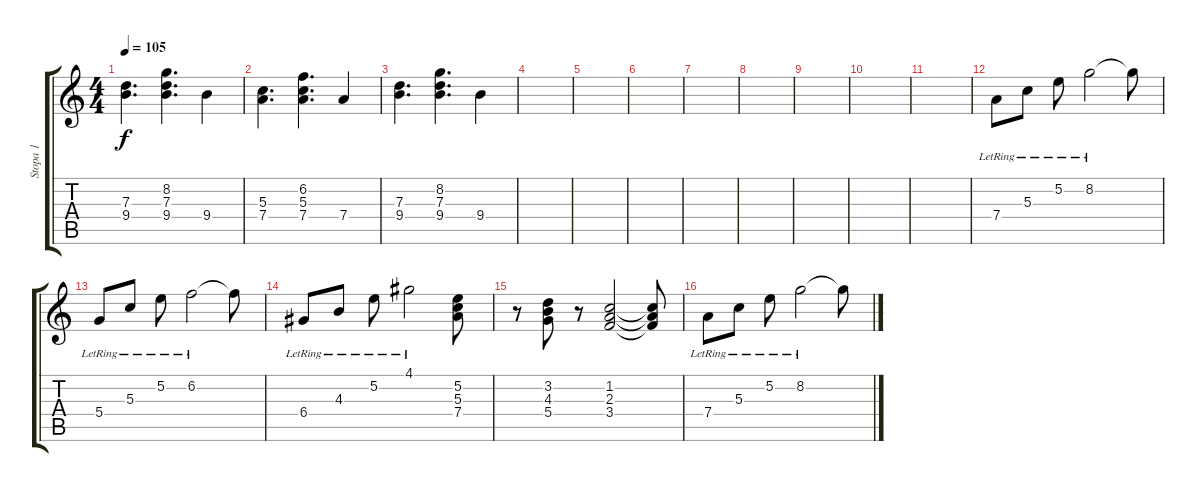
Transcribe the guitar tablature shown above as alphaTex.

\track ("Stopa 1" "Stopa 1") {instrument acousticguitarnylon}
\staff {score tabs}
\tuning (E4 B3 G3 D3 A2 E2) {hide}
\ts (4 4)
\tempo 105
\clef g2
\ks c
(7.3 9.4).4{d dy f} (8.2 7.3 9.4).4{d} 9.4.4 |
(5.3 7.4).4{d} (6.2 5.3 7.4).4{d} 7.4.4 |
(7.3 9.4).4{d} (8.2 7.3 9.4).4{d} 9.4.4 |
|
|
|
|
|
|
|
|
7.4{lr}.8 5.3{lr}.8 5.2{lr}.8 8.2{lr}.2 8.2{t}.8 |
5.4{lr}.8 5.3{lr}.8 5.2{lr}.8 6.2{lr}.2 6.2{t}.8 |
6.4{lr}.8 4.3{lr}.8 5.2{lr}.8 4.1{lr}.2 (5.2 5.3 7.4).8 |
r.8 (3.2 4.3 5.4).8 r.8 (1.2 2.3 3.4).2 (1.2{t} 2.3{t} 3.4{t}).8 |
7.4{lr}.8 5.3{lr}.8 5.2{lr}.8 8.2{lr}.2 8.2{t}.8
